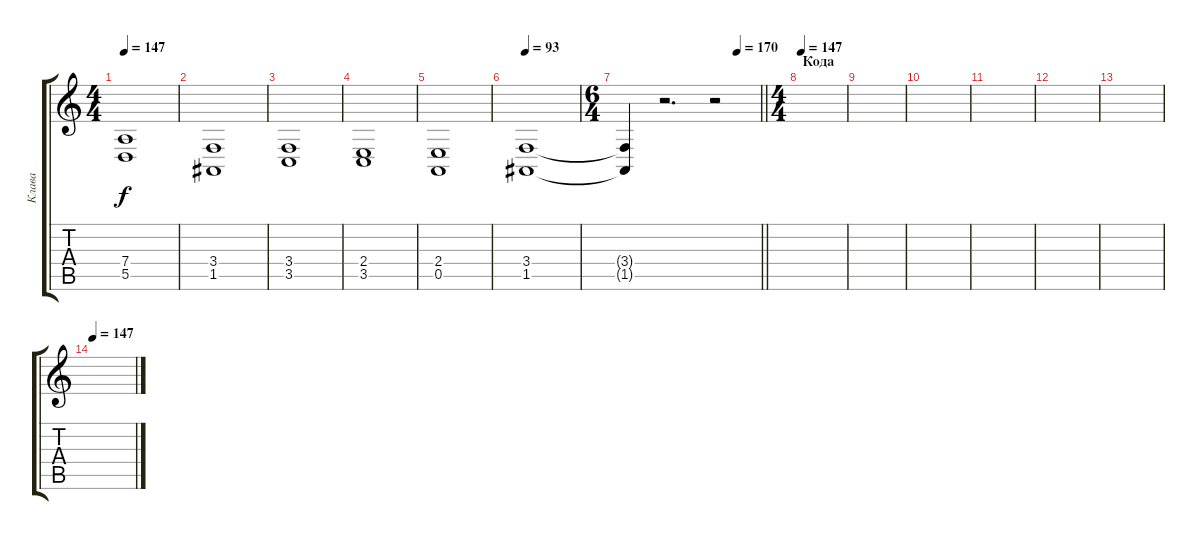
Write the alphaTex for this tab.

\track ("Клава" "Клава") {instrument stringensemble1}
\staff {score tabs}
\tuning (E4 B3 G3 D3 A2 E2) {hide}
\ts (4 4)
\tempo 147
\clef g2
\ks c
(7.4 5.5).1{dy f volume 9} |
(3.4 1.5).1 |
(3.4 3.5).1 |
(2.4 3.5).1 |
(2.4 0.5).1 |
\tempo 93
(3.4 1.5).1 |
\ts (6 4)
\tempo (170 0.8333333333333334)
\barLineRight lightlight
(3.4{t} 1.5{t}).4 r.2{d} r.2 |
\ts (4 4)
\section ("" "Кода")
\tempo 147
|
|
|
|
|
|
\tempo 147
